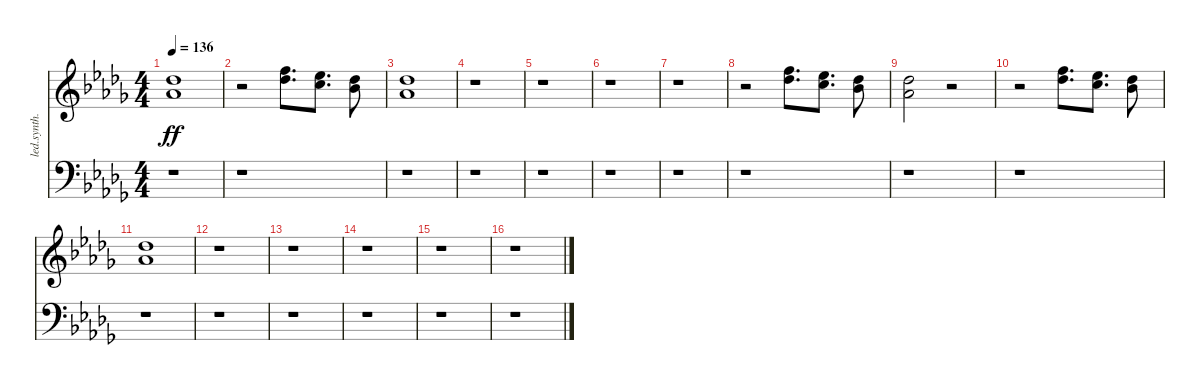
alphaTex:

\bracketExtendMode nobrackets
\track ("Chorus 2" "led.synth.") {instrument lead2sawtooth}
\staff {score}
\tuning (E4 B3 G3 D3 A2 E2)
\ts (4 4)
\tempo 136
\clef g2
\ks db
(9.2{acc b} 9.1{acc b}).1{dy ff beam Down} |
r.2{beam Down} (18.3{acc b} 18.2{acc forcenatural}).8{d beam Down} (13.2{acc forcenatural} 11.1{acc b}).8{d beam Down} (11.2{acc b} 9.1{acc b}).8{beam Down} |
(9.2{acc b} 9.1{acc b}).1{beam Down} |
r.1{beam Down} |
r.1{beam Down} |
r.1{beam Down} |
r.1{beam Down} |
r.2{beam Down} (18.3{acc b} 18.2{acc forcenatural}).8{d beam Down} (13.2{acc forcenatural} 11.1{acc b}).8{d beam Down} (11.2{acc b} 9.1{acc b}).8{beam Down} |
(9.2{acc b} 9.1{acc b}).2{beam Down} r.2{beam Down} |
r.2{beam Down} (18.3{acc b} 18.2{acc forcenatural}).8{d beam Down} (13.2{acc forcenatural} 11.1{acc b}).8{d beam Down} (11.2{acc b} 9.1{acc b}).8{beam Down} |
(9.2{acc b} 9.1{acc b}).1{beam Down} |
r.1{beam Down} |
r.1{beam Down} |
r.1{beam Down} |
r.1{beam Down} |
r.1{beam Down}
\staff {score}
\tuning (G2 D2 A1 E1)
\clef f4
\ottava regular
\simile none
\ks db
r.1{dy mf beam Down} |
r.1{beam Down} |
r.1{beam Down} |
r.1{beam Down} |
r.1{beam Down} |
r.1{beam Down} |
r.1{beam Down} |
r.1{beam Down} |
r.1{beam Down} |
r.1{beam Down} |
r.1{beam Down} |
r.1{beam Down} |
r.1{beam Down} |
r.1{beam Down} |
r.1{beam Down} |
r.1{beam Down}
